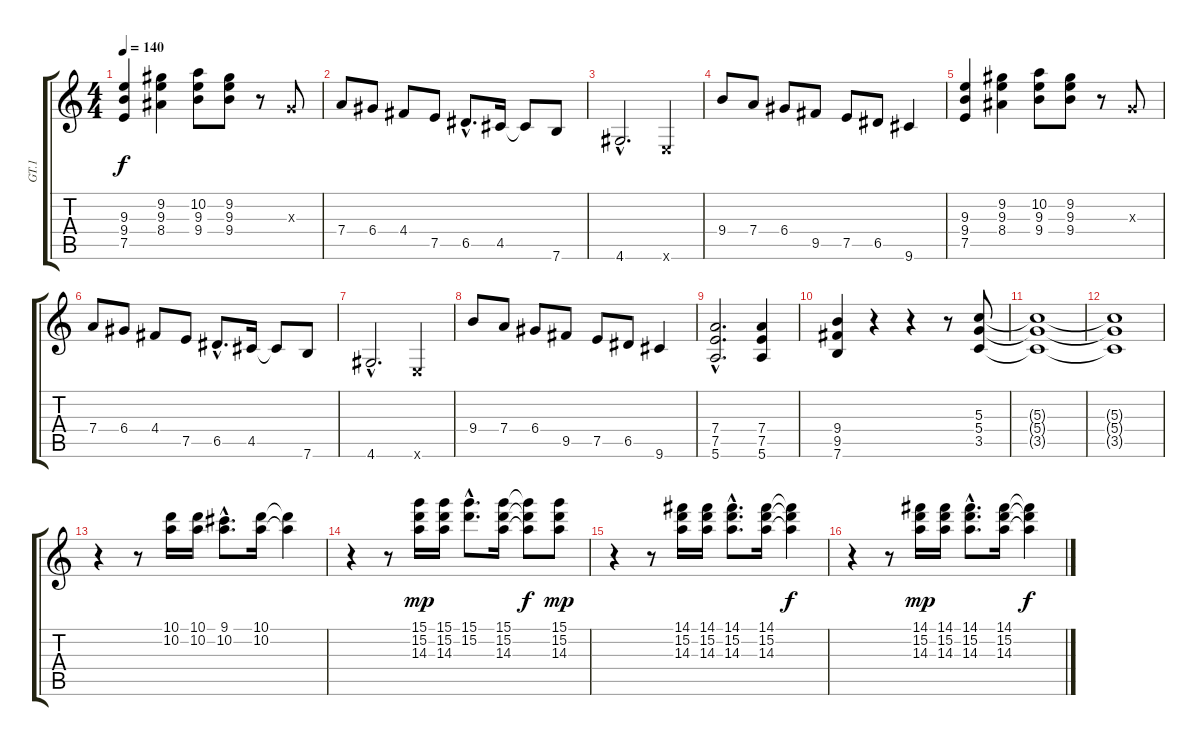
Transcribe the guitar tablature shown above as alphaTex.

\track ("GT.1" "GT.1") {instrument distortionguitar}
\staff {score tabs}
\tuning (E4 B3 G3 D3 A2 E2) {hide}
\ts (4 4)
\tempo 140
\clef g2
\ks c
(9.3 9.4 7.5).4{dy f} (9.2 9.3 8.4).4 (10.2 9.3 9.4).8 (9.2 9.3 9.4).8 r.8 0.3{x}.8 |
7.4.8 6.4.8 4.4.8 7.5.8 6.5{hac}.8{d} 4.5.16 4.5{t}.8 7.6.8 |
4.6{hac}.2{d} 0.6{x}.4 |
9.4.8 7.4.8 6.4.8 9.5.8 7.5.8 6.5.8 9.6.4 |
(9.3 9.4 7.5).4 (9.2 9.3 8.4).4 (10.2 9.3 9.4).8 (9.2 9.3 9.4).8 r.8 0.3{x}.8 |
7.4.8 6.4.8 4.4.8 7.5.8 6.5{hac}.8{d} 4.5.16 4.5{t}.8 7.6.8 |
4.6{hac}.2{d} 0.6{x}.4 |
9.4.8 7.4.8 6.4.8 9.5.8 7.5.8 6.5.8 9.6.4 |
(7.4{hac} 7.5{hac} 5.6{hac}).2{d} (7.4 7.5 5.6).4 |
(9.4 9.5 7.6).4 r.4 r.4 r.8 (5.3 5.4 3.5).8 |
(5.3{t} 5.4{t} 3.5{t}).1 |
(5.3{t} 5.4{t} 3.5{t}).1 |
r.4 r.8 (10.1 10.2).16 (10.1 10.2).16 (9.1{hac} 10.2{hac}).8{d} (10.1 10.2).16 (10.1{t} 10.2{t}).4 |
r.4 r.8 (15.1 15.2 14.3).16{dy mp} (15.1 15.2 14.3).16 (15.1{hac} 15.2{hac}).8{d} (15.1 15.2 14.3).16 (15.1{t} 15.2{t} 14.3{t}).8{dy f} (15.1 15.2 14.3).8{dy mp} |
r.4 r.8 (14.1 15.2 14.3).16 (14.1 15.2 14.3).16 (14.1{hac} 15.2{hac} 14.3{hac}).8{d} (14.1 15.2 14.3).16 (14.1{t} 15.2{t} 14.3{t}).4{dy f} |
r.4 r.8 (14.1 15.2 14.3).16{dy mp} (14.1 15.2 14.3).16 (14.1{hac} 15.2{hac} 14.3{hac}).8{d} (14.1 15.2 14.3).16 (14.1{t} 15.2{t} 14.3{t}).4{dy f}
